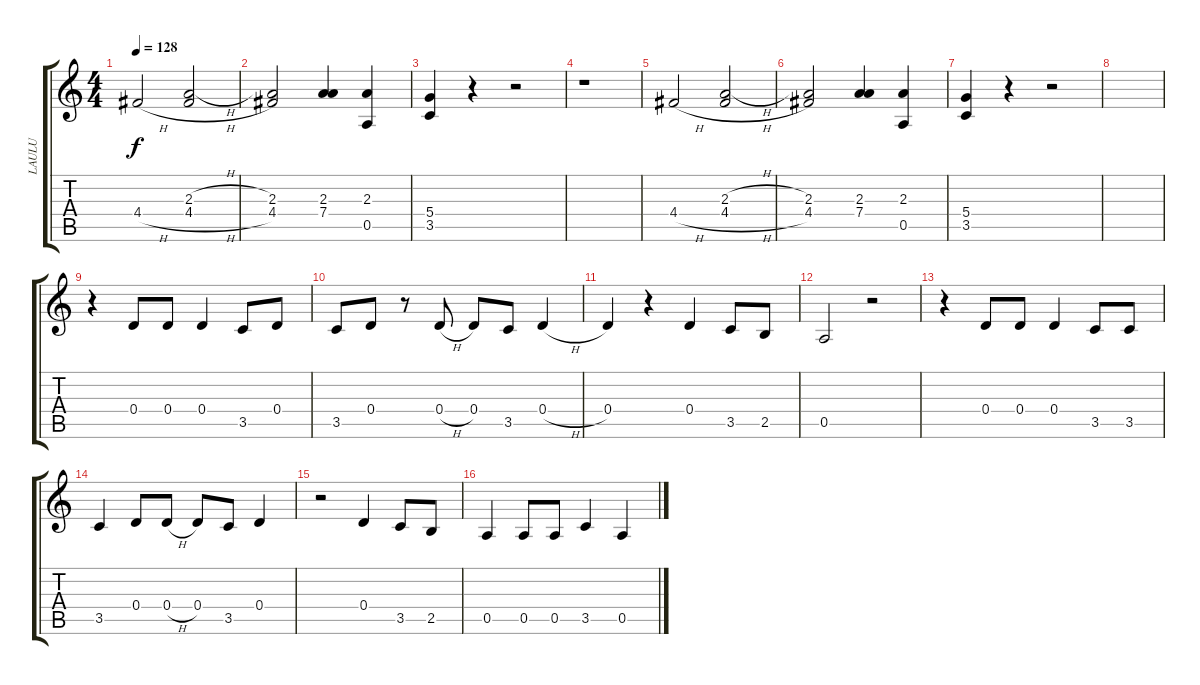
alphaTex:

\track ("LAULU" "LAULU") {instrument electricguitarjazz}
\staff {score tabs}
\tuning (E4 B3 G3 D3 A2 E2) {hide}
\ts (4 4)
\tempo 128
\clef g2
\ks c
4.4{h}.2{dy f} (2.3{h} 4.4{h}).2 |
(2.3 4.4).2 (2.3 7.4).4 (2.3 0.5).4 |
(5.4 3.5).4 r.4 r.2 |
r.1 |
4.4{h}.2 (2.3{h} 4.4{h}).2 |
(2.3 4.4).2 (2.3 7.4).4 (2.3 0.5).4 |
(5.4 3.5).4 r.4 r.2 |
|
r.4 0.4.8 0.4.8 0.4.4 3.5.8 0.4.8 |
3.5.8 0.4.8 r.8 0.4{h}.8 0.4.8 3.5.8 0.4{h}.4 |
0.4.4 r.4 0.4.4 3.5.8 2.5.8 |
0.5.2 r.2 |
r.4 0.4.8 0.4.8 0.4.4 3.5.8 3.5.8 |
3.5.4 0.4.8 0.4{h}.8 0.4.8 3.5.8 0.4.4 |
r.2 0.4.4 3.5.8 2.5.8 |
0.5.4 0.5.8 0.5.8 3.5.4 0.5.4
